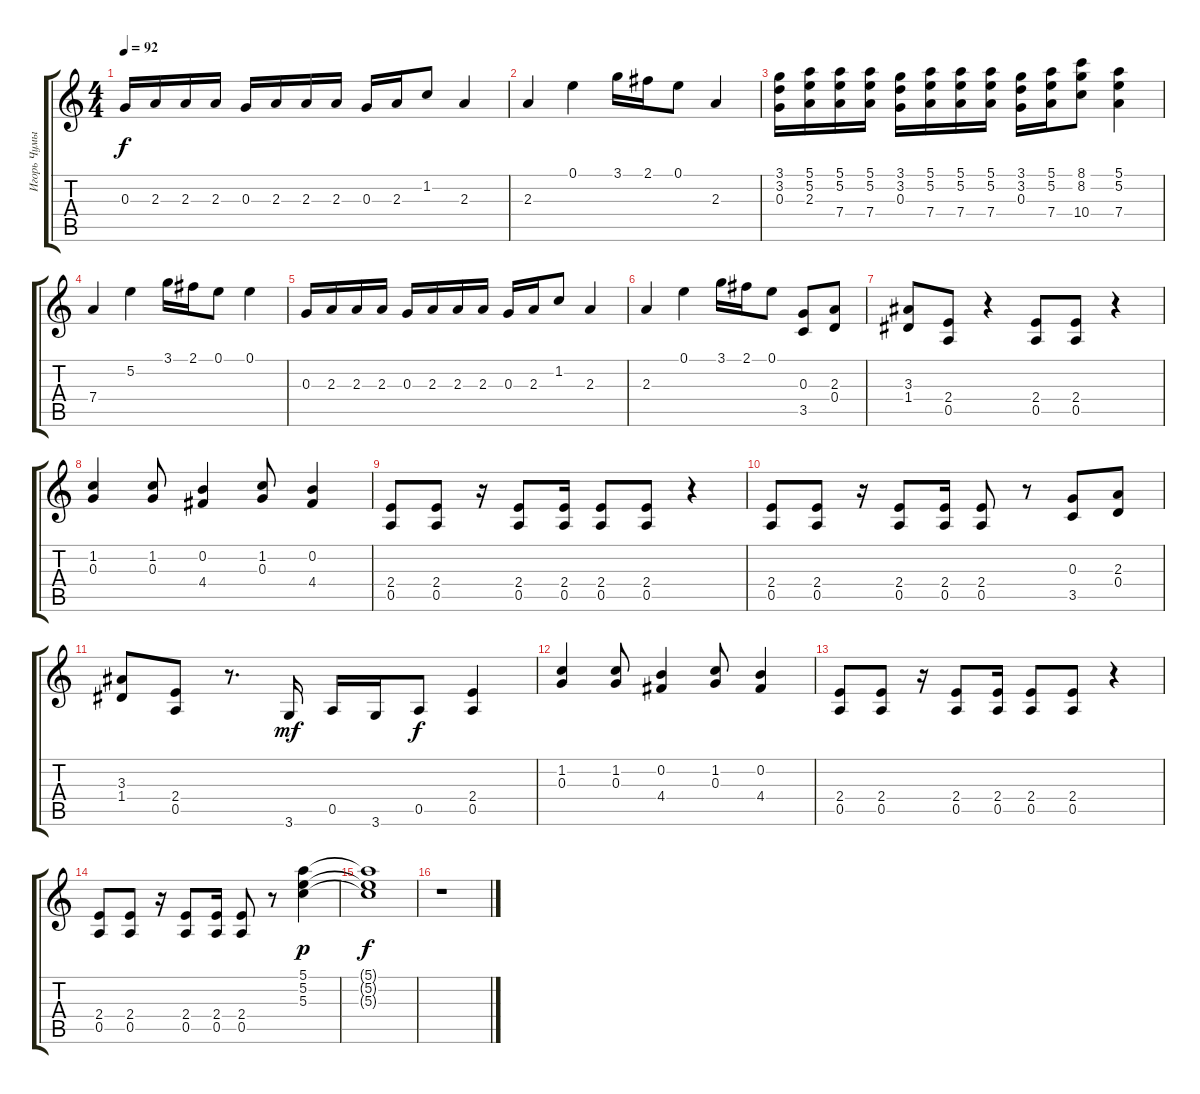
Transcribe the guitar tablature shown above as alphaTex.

\track ("Игорь Чумычкин" "Игорь Чумы") {instrument electricguitarclean}
\staff {score tabs}
\tuning (E4 B3 G3 D3 A2 E2) {hide}
\ts (4 4)
\tempo 92
\clef g2
\ks c
0.3.16{dy f} 2.3.16 2.3.16 2.3.16 0.3.16 2.3.16 2.3.16 2.3.16 0.3.16 2.3.16 1.2.8 2.3.4 |
2.3.4 0.1.4 3.1.16 2.1.16 0.1.8 2.3.4 |
(3.1 3.2 0.3).16 (5.1 5.2 2.3).16 (5.1 5.2 7.4).16 (5.1 5.2 7.4).16 (3.1 3.2 0.3).16 (5.1 5.2 7.4).16 (5.1 5.2 7.4).16 (5.1 5.2 7.4).16 (3.1 3.2 0.3).16 (5.1 5.2 7.4).16 (8.1 8.2 10.4).8 (5.1 5.2 7.4).4 |
7.4.4 5.2.4 3.1.16 2.1.16 0.1.8 0.1.4 |
0.3.16 2.3.16 2.3.16 2.3.16 0.3.16 2.3.16 2.3.16 2.3.16 0.3.16 2.3.16 1.2.8 2.3.4 |
2.3.4 0.1.4 3.1.16 2.1.16 0.1.8 (0.3 3.5).8 (2.3 0.4).8 |
(3.3 1.4).8 (2.4 0.5).8 r.4 (2.4 0.5).8 (2.4 0.5).8 r.4 |
(1.2 0.3).4 (1.2 0.3).8 (0.2 4.4).4 (1.2 0.3).8 (0.2 4.4).4 |
(2.4 0.5).8 (2.4 0.5).8 r.16 (2.4 0.5).8 (2.4 0.5).16 (2.4 0.5).8 (2.4 0.5).8 r.4 |
(2.4 0.5).8 (2.4 0.5).8 r.16 (2.4 0.5).8 (2.4 0.5).16 (2.4 0.5).8 r.8 (0.3 3.5).8 (2.3 0.4).8 |
(3.3 1.4).8 (2.4 0.5).8 r.8{d} 3.6.16{dy mf} 0.5.16 3.6.16 0.5.8{dy f} (2.4 0.5).4 |
(1.2 0.3).4 (1.2 0.3).8 (0.2 4.4).4 (1.2 0.3).8 (0.2 4.4).4 |
(2.4 0.5).8 (2.4 0.5).8 r.16 (2.4 0.5).8 (2.4 0.5).16 (2.4 0.5).8 (2.4 0.5).8 r.4 |
(2.4 0.5).8 (2.4 0.5).8 r.16 (2.4 0.5).8 (2.4 0.5).16 (2.4 0.5).8 r.8 (5.1 5.2 5.3).4{dy p} |
(5.1{t} 5.2{t} 5.3{t}).1{dy f} |
r.1
